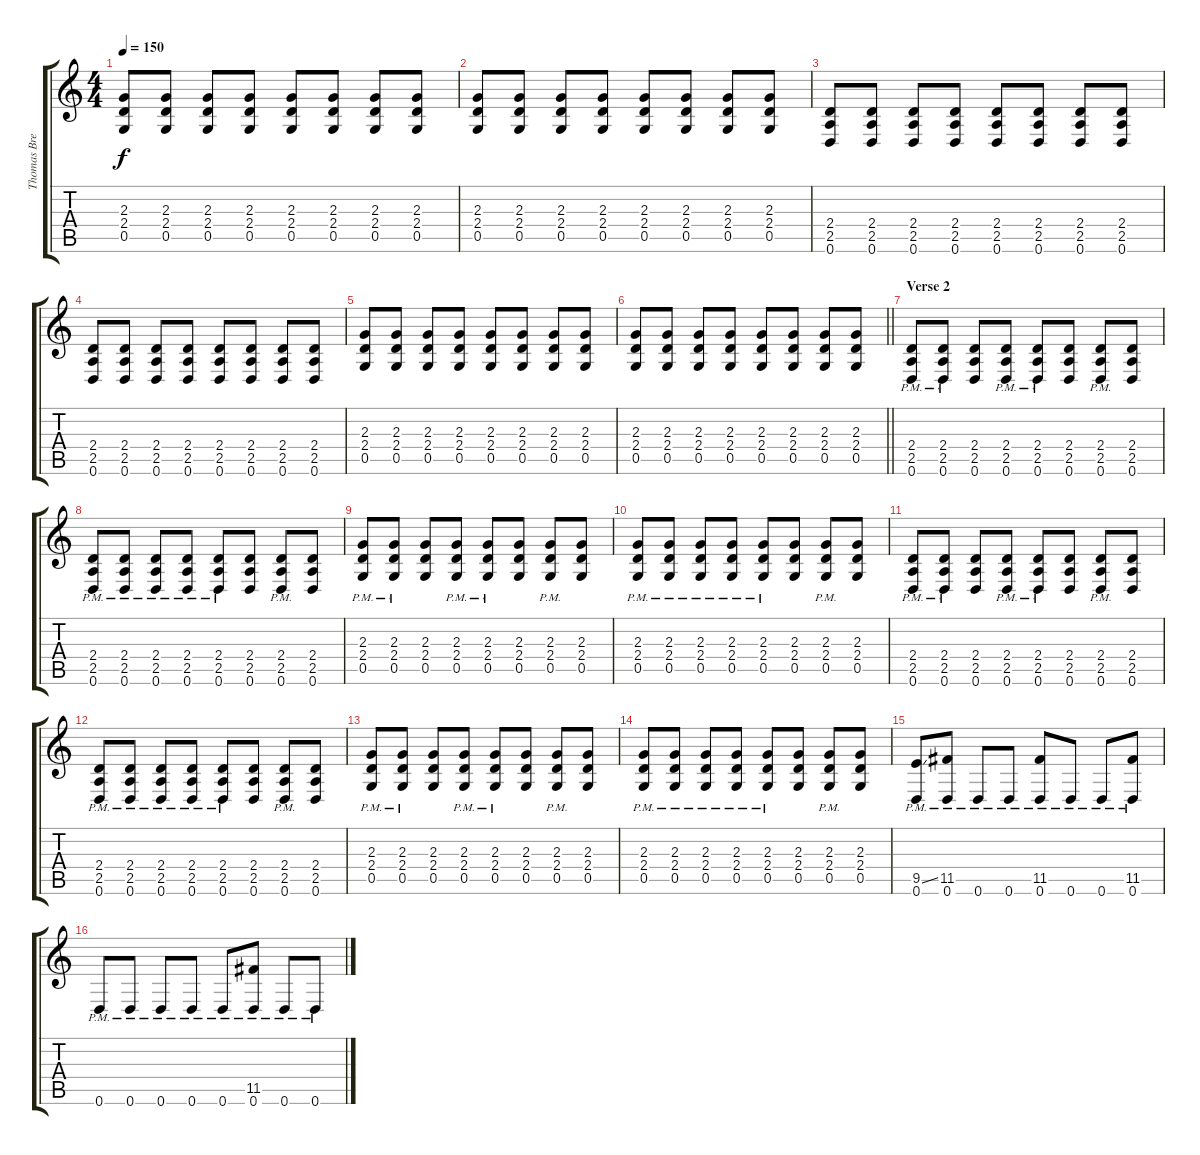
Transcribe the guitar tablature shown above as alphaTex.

\track ("Thomas Bredahl Rythm" "Thomas Bre") {instrument distortionguitar}
\staff {score tabs}
\tuning (D4 A3 F3 C3 G2 D2) {hide}
\ts (4 4)
\tempo 150
\clef g2
\ks c
(2.3 2.4 0.5).8{dy f} (2.3 2.4 0.5).8 (2.3 2.4 0.5).8 (2.3 2.4 0.5).8 (2.3 2.4 0.5).8 (2.3 2.4 0.5).8 (2.3 2.4 0.5).8 (2.3 2.4 0.5).8 |
(2.3 2.4 0.5).8 (2.3 2.4 0.5).8 (2.3 2.4 0.5).8 (2.3 2.4 0.5).8 (2.3 2.4 0.5).8 (2.3 2.4 0.5).8 (2.3 2.4 0.5).8 (2.3 2.4 0.5).8 |
(2.4 2.5 0.6).8 (2.4 2.5 0.6).8 (2.4 2.5 0.6).8 (2.4 2.5 0.6).8 (2.4 2.5 0.6).8 (2.4 2.5 0.6).8 (2.4 2.5 0.6).8 (2.4 2.5 0.6).8 |
(2.4 2.5 0.6).8 (2.4 2.5 0.6).8 (2.4 2.5 0.6).8 (2.4 2.5 0.6).8 (2.4 2.5 0.6).8 (2.4 2.5 0.6).8 (2.4 2.5 0.6).8 (2.4 2.5 0.6).8 |
(2.3 2.4 0.5).8 (2.3 2.4 0.5).8 (2.3 2.4 0.5).8 (2.3 2.4 0.5).8 (2.3 2.4 0.5).8 (2.3 2.4 0.5).8 (2.3 2.4 0.5).8 (2.3 2.4 0.5).8 |
\barLineRight lightlight
(2.3 2.4 0.5).8 (2.3 2.4 0.5).8 (2.3 2.4 0.5).8 (2.3 2.4 0.5).8 (2.3 2.4 0.5).8 (2.3 2.4 0.5).8 (2.3 2.4 0.5).8 (2.3 2.4 0.5).8 |
\section ("" "Verse 2")
(2.4{pm} 2.5{pm} 0.6{pm}).8 (2.4{pm} 2.5{pm} 0.6{pm}).8 (2.4 2.5 0.6).8 (2.4{pm} 2.5{pm} 0.6{pm}).8 (2.4{pm} 2.5{pm} 0.6{pm}).8 (2.4 2.5 0.6).8 (2.4{pm} 2.5{pm} 0.6{pm}).8 (2.4 2.5 0.6).8 |
(2.4{pm} 2.5{pm} 0.6{pm}).8 (2.4{pm} 2.5{pm} 0.6{pm}).8 (2.4{pm} 2.5{pm} 0.6{pm}).8 (2.4{pm} 2.5{pm} 0.6{pm}).8 (2.4{pm} 2.5{pm} 0.6{pm}).8 (2.4 2.5 0.6).8 (2.4{pm} 2.5{pm} 0.6{pm}).8 (2.4 2.5 0.6).8 |
(2.3{pm} 2.4{pm} 0.5{pm}).8 (2.3{pm} 2.4{pm} 0.5{pm}).8 (2.3 2.4 0.5).8 (2.3{pm} 2.4{pm} 0.5{pm}).8 (2.3{pm} 2.4{pm} 0.5{pm}).8 (2.3 2.4 0.5).8 (2.3{pm} 2.4{pm} 0.5{pm}).8 (2.3 2.4 0.5).8 |
(2.3{pm} 2.4{pm} 0.5{pm}).8 (2.3{pm} 2.4{pm} 0.5{pm}).8 (2.3{pm} 2.4{pm} 0.5{pm}).8 (2.3{pm} 2.4{pm} 0.5{pm}).8 (2.3{pm} 2.4{pm} 0.5{pm}).8 (2.3 2.4 0.5).8 (2.3{pm} 2.4{pm} 0.5{pm}).8 (2.3 2.4 0.5).8 |
(2.4{pm} 2.5{pm} 0.6{pm}).8 (2.4{pm} 2.5{pm} 0.6{pm}).8 (2.4 2.5 0.6).8 (2.4{pm} 2.5{pm} 0.6{pm}).8 (2.4{pm} 2.5{pm} 0.6{pm}).8 (2.4 2.5 0.6).8 (2.4{pm} 2.5{pm} 0.6{pm}).8 (2.4 2.5 0.6).8 |
(2.4{pm} 2.5{pm} 0.6{pm}).8 (2.4{pm} 2.5{pm} 0.6{pm}).8 (2.4{pm} 2.5{pm} 0.6{pm}).8 (2.4{pm} 2.5{pm} 0.6{pm}).8 (2.4{pm} 2.5{pm} 0.6{pm}).8 (2.4 2.5 0.6).8 (2.4{pm} 2.5{pm} 0.6{pm}).8 (2.4 2.5 0.6).8 |
(2.3{pm} 2.4{pm} 0.5{pm}).8 (2.3{pm} 2.4{pm} 0.5{pm}).8 (2.3 2.4 0.5).8 (2.3{pm} 2.4{pm} 0.5{pm}).8 (2.3{pm} 2.4{pm} 0.5{pm}).8 (2.3 2.4 0.5).8 (2.3{pm} 2.4{pm} 0.5{pm}).8 (2.3 2.4 0.5).8 |
(2.3{pm} 2.4{pm} 0.5{pm}).8 (2.3{pm} 2.4{pm} 0.5{pm}).8 (2.3{pm} 2.4{pm} 0.5{pm}).8 (2.3{pm} 2.4{pm} 0.5{pm}).8 (2.3{pm} 2.4{pm} 0.5{pm}).8 (2.3 2.4 0.5).8 (2.3{pm} 2.4{pm} 0.5{pm}).8 (2.3 2.4 0.5).8 |
(9.5{ss} 0.6{pm}).8 (11.5 0.6{pm}).8 0.6{pm}.8 0.6{pm}.8 (11.5 0.6{pm}).8 0.6{pm}.8 0.6{pm}.8 (11.5 0.6{pm}).8 |
0.6{pm}.8 0.6{pm}.8 0.6{pm}.8 0.6{pm}.8 0.6{pm}.8 (11.5 0.6{pm}).8 0.6{pm}.8 0.6{pm}.8
